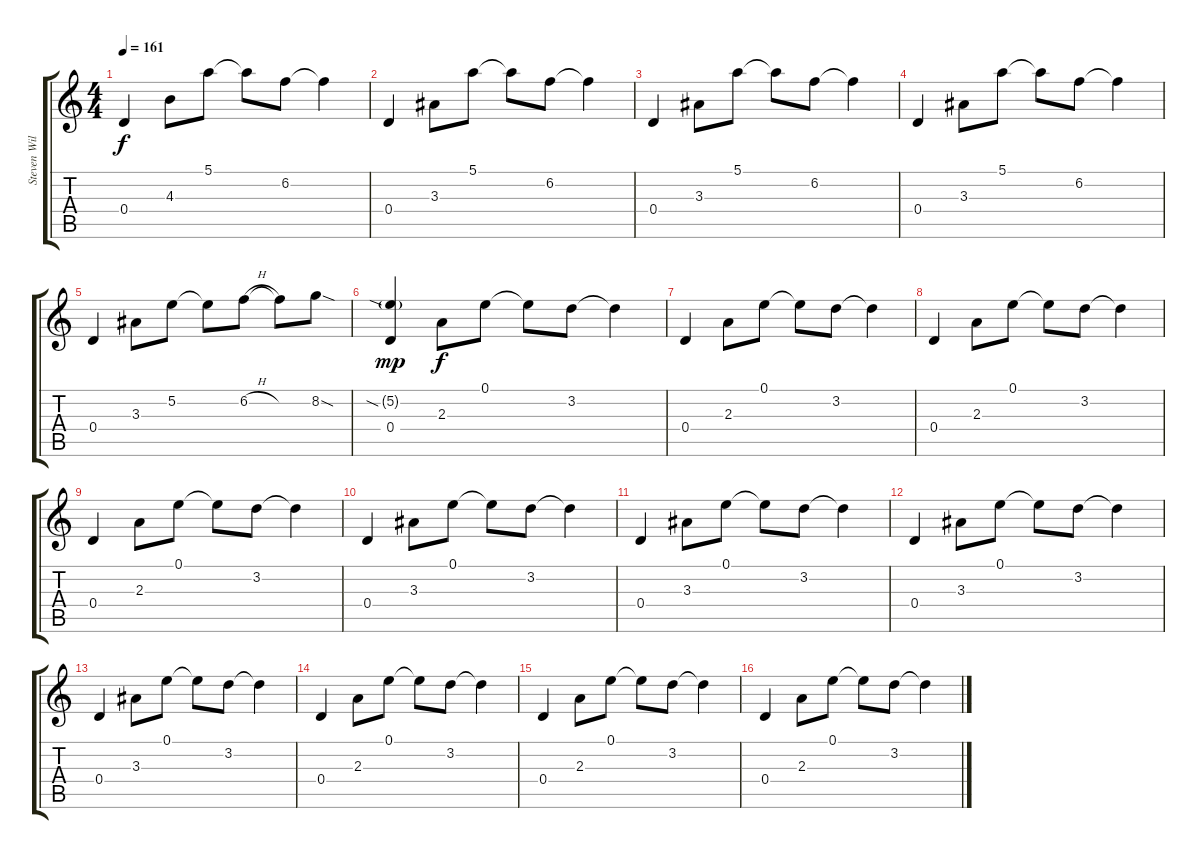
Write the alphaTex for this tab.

\track ("Steven Wilson (Guitar 4)" "Steven Wil") {instrument acousticguitarsteel}
\staff {score tabs}
\tuning (E4 B3 G3 D3 A2 D2) {hide}
\ts (4 4)
\tempo 161
\clef g2
\ks c
0.4.4{dy f} 4.3.8 5.1.8 5.1{t}.8 6.2.8 6.2{t}.4 |
0.4.4 3.3.8 5.1.8 5.1{t}.8 6.2.8 6.2{t}.4 |
0.4.4 3.3.8 5.1.8 5.1{t}.8 6.2.8 6.2{t}.4 |
0.4.4 3.3.8 5.1.8 5.1{t}.8 6.2.8 6.2{t}.4 |
0.4.4 3.3.8 5.2.8 5.2{t}.8 6.2{h}.8 6.2{t}.8 8.2{sod}.8 |
(5.2{sia g} 0.4).4{dy mp} 2.3.8{dy f} 0.1.8 0.1{t}.8 3.2.8 3.2{t}.4 |
0.4.4 2.3.8 0.1.8 0.1{t}.8 3.2.8 3.2{t}.4 |
0.4.4 2.3.8 0.1.8 0.1{t}.8 3.2.8 3.2{t}.4 |
0.4.4 2.3.8 0.1.8 0.1{t}.8 3.2.8 3.2{t}.4 |
0.4.4 3.3.8 0.1.8 0.1{t}.8 3.2.8 3.2{t}.4 |
0.4.4 3.3.8 0.1.8 0.1{t}.8 3.2.8 3.2{t}.4 |
0.4.4 3.3.8 0.1.8 0.1{t}.8 3.2.8 3.2{t}.4 |
0.4.4 3.3.8 0.1.8 0.1{t}.8 3.2.8 3.2{t}.4 |
0.4.4 2.3.8 0.1.8 0.1{t}.8 3.2.8 3.2{t}.4 |
0.4.4 2.3.8 0.1.8 0.1{t}.8 3.2.8 3.2{t}.4 |
0.4.4 2.3.8 0.1.8 0.1{t}.8 3.2.8 3.2{t}.4
